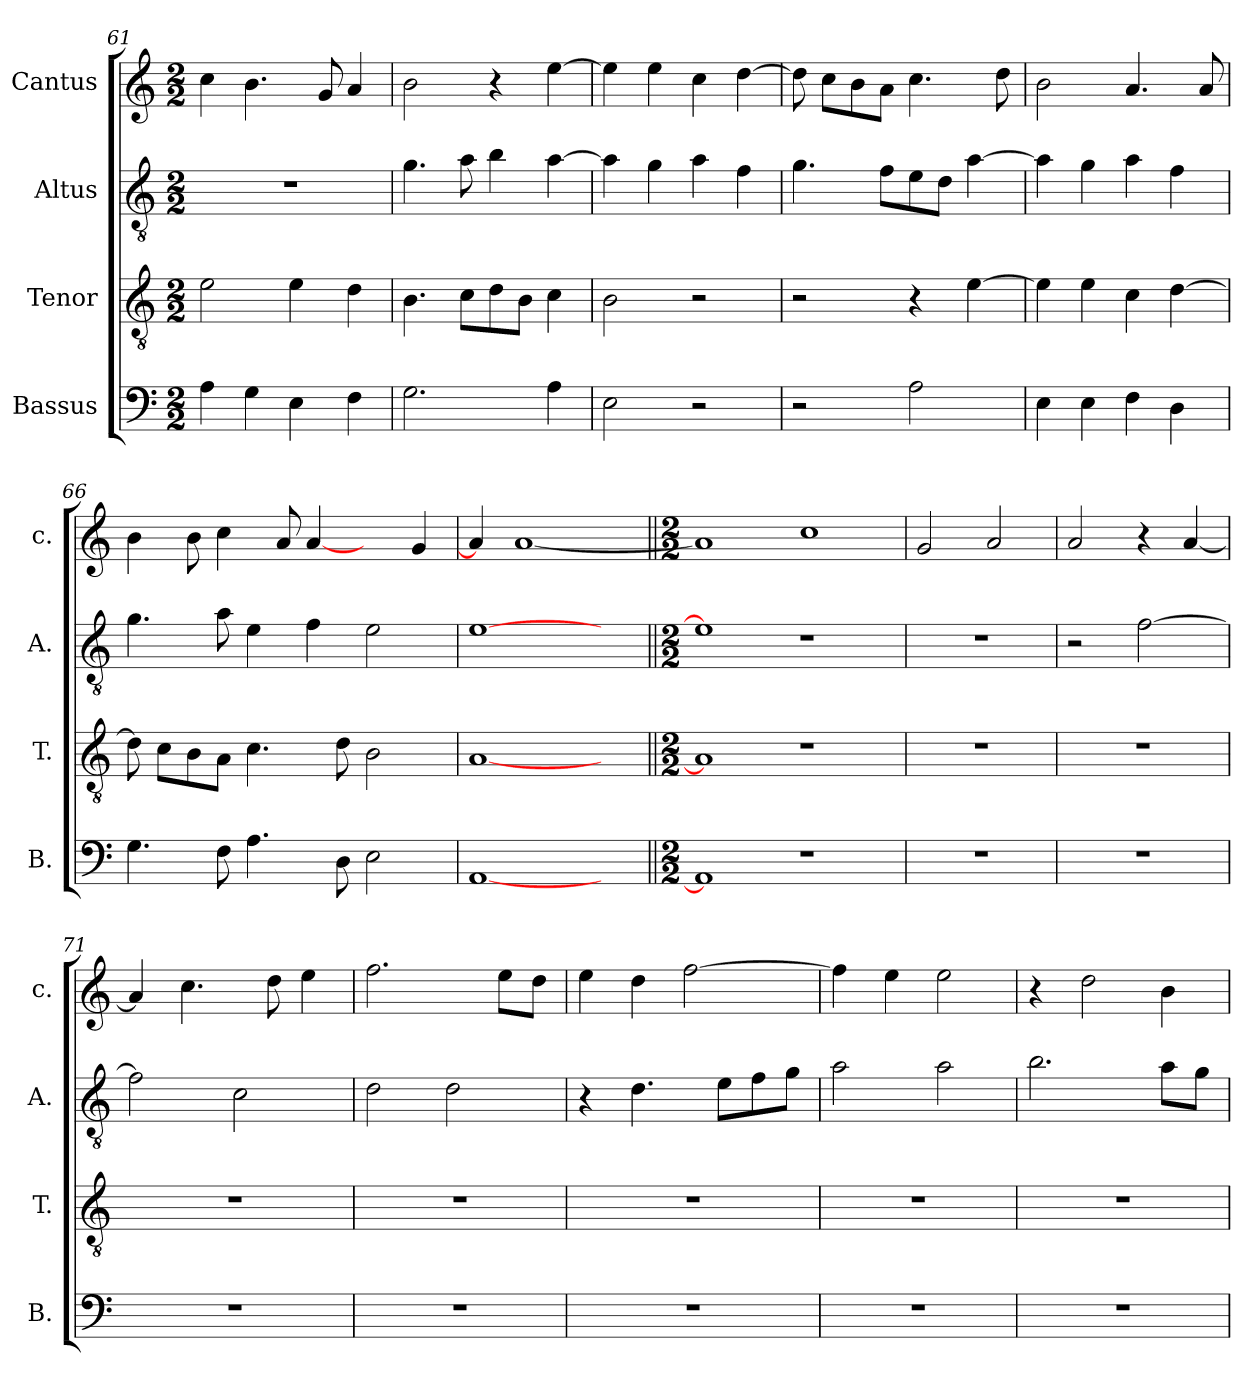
**kern	**kern	**kern	**kern
*part4	*part3	*part2	*part1
*staff4	*staff3	*staff2	*staff1
*I"Bassus	*I"Tenor	*I"Altus	*I"Cantus
*I'B.	*I'T.	*I'A.	*I'c.
*clefF4	*clefGv2	*clefGv2	*clefG2
*k[]	*k[]	*k[]	*k[]
*M2/2	*M2/2	*M2/2	*M2/2
=61	=61	=61	=61
4A\	2e\	1r	4cc\
4G\	.	.	4.b\
4E\	4e\	.	.
.	.	.	8g/
4F\	4d\	.	4a/
=62	=62	=62	=62
2.G\	4.B\	4.g\	2b\
.	8c\L	8a\	.
.	8d\	4b\	4r
.	8B\J	.	.
4A\	4c\	[4a\	[4ee\
=63	=63	=63	=63
2E\	2B\	4a\]	4ee\]
.	.	4g\	4ee\
2r	2r	4a\	4cc\
.	.	4f\	[4dd\
=64	=64	=64	=64
2r	2r	4.g\	8dd\]
.	.	.	8cc\L
.	.	.	8b\
.	.	8f\L	8a\J
2A\	4r	8e\	4.cc\
.	.	8d\J	.
.	[4e\	[4a\	.
.	.	.	8dd\
=65	=65	=65	=65
4E\	4e\]	4a\]	2b\
4E\	4e\	4g\	.
4F\	4c\	4a\	4.a/
4D\	[4d\	4f\	.
.	.	.	8a/
=66	=66	=66	=66
4.G\	8d\]	4.g\	4b\
.	8c\L	.	.
.	8B\	.	8b\
8F\	8A\J	8a\	4cc\
4.A\	4.c\	4e\	.
.	.	.	8a/
.	.	4f\	[4a/
8D\	8d\	.	.
2E\	2B\	2e\	4ryy
.	.	.	4g/
=67	=67	=67	=67
[1AA	[1A	[1e	4a/]
.	.	.	[1a
4ryy	4ryy	4ryy	.
=68||	=68||	=68||	=68||
*M2/2	*M2/2	*M2/2	*M2/2
1AA]	1A]	1e]	1a]
1r	1r	1r	1cc
=69	=69	=69	=69
1r	1r	1r	2g/
.	.	.	2a/
=70	=70	=70	=70
1r	1r	2r	2a/
.	.	[2f\	4r
.	.	.	[4a/
=71	=71	=71	=71
1r	1r	2f\]	4a/]
.	.	.	4.cc\
.	.	2c\	.
.	.	.	8dd\
.	.	.	4ee\
=72	=72	=72	=72
1r	1r	2d\	2.ff\
.	.	2d\	.
.	.	.	8ee\L
.	.	.	8dd\J
=73	=73	=73	=73
1r	1r	4r	4ee\
.	.	4.d\	4dd\
.	.	.	[2ff\
.	.	8e\L	.
.	.	8f\	.
.	.	8g\J	.
=74	=74	=74	=74
1r	1r	2a\	4ff\]
.	.	.	4ee\
.	.	2a\	2ee\
=75	=75	=75	=75
1r	1r	2.b\	4r
.	.	.	2dd\
.	.	8a\L	4b\
.	.	8g\J	.
=	=	=	=
*-	*-	*-	*-
